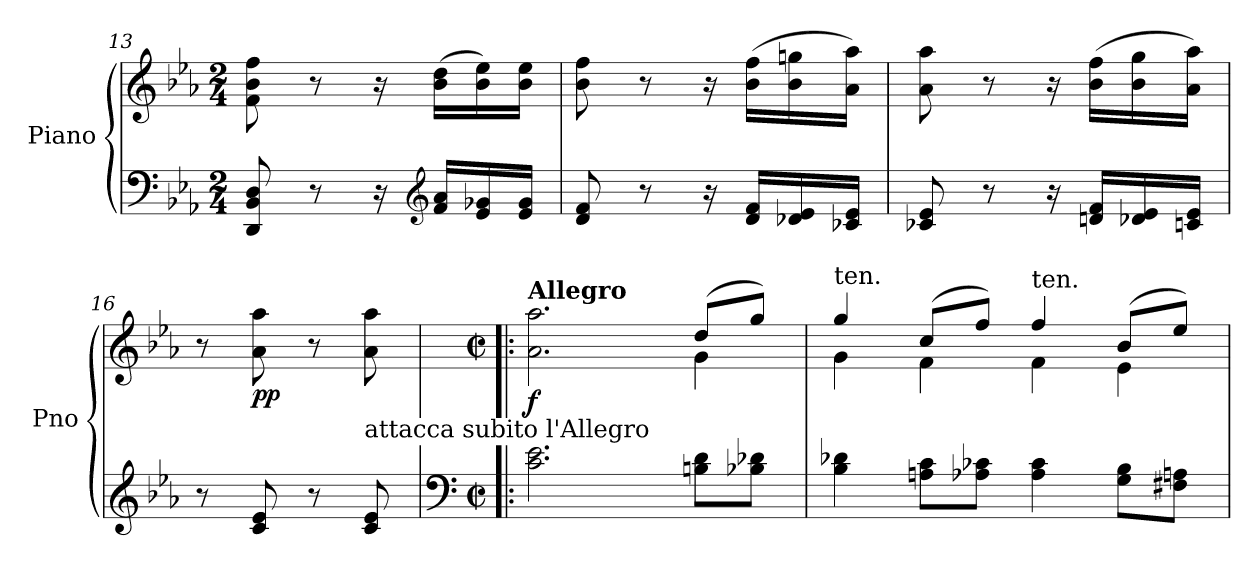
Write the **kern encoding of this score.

**kern	**kern	**dynam
*part1	*part1	*part1
*staff2	*staff1	*staff1/2
*I"Piano	*	*
*I'Pno	*	*
*clefF4	*clefG2	*
*k[b-e-a-]	*k[b-e-a-]	*
*E-:	*E-:	*
*M2/4	*M2/4	*
=13	=13	=13
8DD/ 8BB-/ 8D/	8f\ 8b-\ 8ff\	.
8r	8r	.
16r	16r	.
*clefG2	*	*
16f/ 16a-/LL	(>16b-\ 16dd\LL	.
16e-/ 16g-X/	16b-\ 16ee-\)	.
16e-/ 16g-/JJ	16b-\ 16ee-\JJ	.
=14	=14	=14
8d/ 8f/	8b-\ 8ff\	.
8r	8r	.
16r	16r	.
16d/ 16f/LL	(>16b-\ 16ff\LL	.
16d-X/ 16e-/	16b-\ 16ggn\	.
16c-X/ 16e-/JJ	16a-\ 16aa-\JJ)	.
=15	=15	=15
8c-X/ 8e-/	8a-\ 8aa-\	.
8r	8r	.
16r	16r	.
16dn/ 16f/LL	(>16b-\ 16ff\LL	.
16d-X/ 16e-/	16b-\ 16gg\	.
16cn/ 16e-/JJ	16a-\ 16aa-\JJ)	.
!!LO:LB:g=z
=16	=16	=16
8r	8r	.
!	!	!LO:DY:b
8c/ 8e-/	8a-\ 8aa-\	pp
8r	8r	.
!	!LO:TX:b:t=attacca subito l'Allegro	!
8c/ 8e-/	8a-\ 8aa-\	.
=17!|:	=17!|:	=17!|:
*clefF4	*	*
*M2/2	*M2/2	*
*met(c|)	*met(c|)	*
*	*^	*
!	!LO:TX:a:B:t=Allegro	!	!
!	!	!	!LO:DY:b
2.c\ 2.e-\	2.a-\ 2.aa-\	2.ryy	f
8Bn\ 8d\L	(>8dd/L	4g\	.
8B-X\ 8d-X\J	8gg/J)	.	.
=18	=18	=18	=18
!	!LO:TX:a:t=ten.	!	!
4B-\ 4d-X\	4gg/	4g\	.
8An\ 8c\L	(>8cc/L	4f\	.
8A-X\ 8c-X\J	8ff/J)	.	.
!	!LO:TX:a:t=ten.	!	!
4A-\ 4c-\	4ff/	4f\	.
8G\ 8B-\L	(>8b-/L	4e-\	.
8F#X\ 8An\J	8ee-/J)	.	.
*	*v	*v	*
=	=	=
*-	*-	*-
